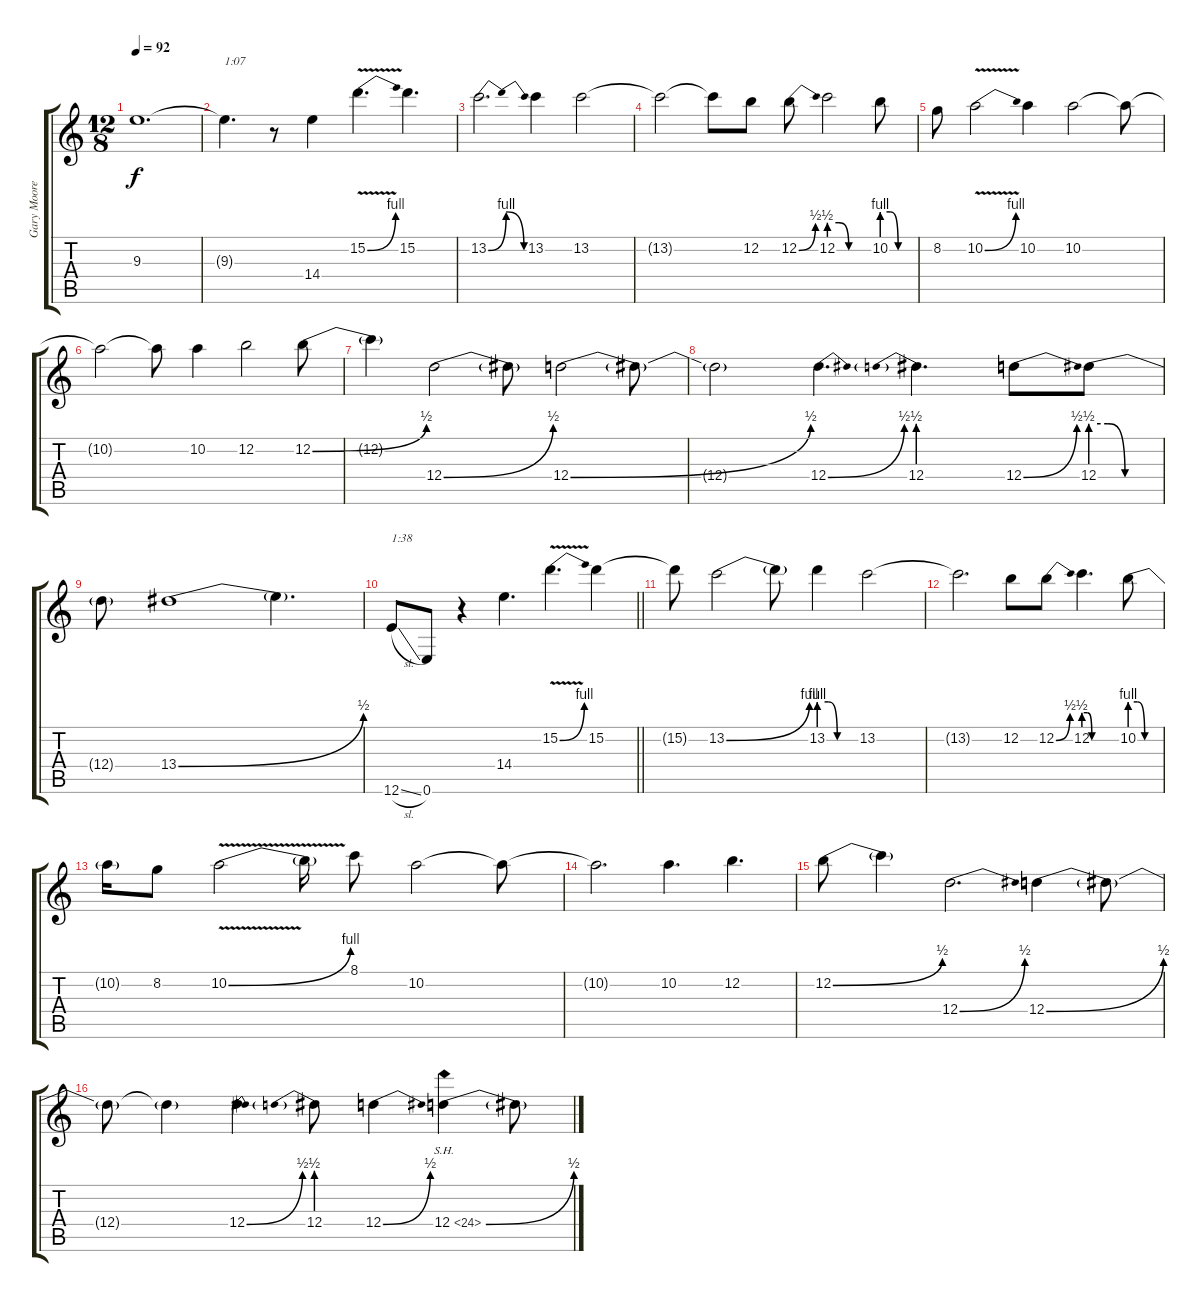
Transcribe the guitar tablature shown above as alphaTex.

\track ("Gary Moore" "Gary Moore") {instrument distortionguitar}
\staff {score tabs}
\tuning (E4 B3 G3 D3 A2 E2) {hide}
\ts (12 8)
\tempo 92
\clef g2
\ks c
9.3{t}.1{d dy f} |
9.3{t}.4{d txt "1:07"} r.8 14.4.4 15.2{be (bend 0 0 60 4) v}.4{d} 15.2.4{d} |
13.2{be (bendrelease 0 0 10 4 30 4 60 0)}.2{d} 13.2.4 13.2.2 |
13.2{t}.2 13.2{t}.8 12.2.8 12.2{be (bend 0 0 60 2)}.8 12.2{be (custom 0 2 15 2 30 0 60 0)}.2 10.2{be (custom 0 4 15 4 30 0 60 0)}.8 |
8.2.8 10.2{be (bend 0 0 60 4) v}.2 10.2.4 10.2.2 10.2{t}.8 |
10.2{t}.2 10.2{t}.8 10.2.4 12.2.2 12.2{be (bend 0 0 60 2)}.8 |
12.2{t}.4 12.4{be (bend 0 0 60 2)}.2 12.4{t}.8 12.4{be (bend 0 0 60 2)}.2 12.4{t}.8 |
12.4{t}.2 12.4{be (bend 0 0 60 2)}.4{d} 12.4{be (prebend 0 2 60 2)}.4{d} 12.4{be (bend 0 0 60 2)}.8 12.4{be (custom 0 2 15 2 30 0 60 0)}.8 |
12.4{t}.8 13.4{be (bend 0 0 60 2)}.1 13.4{t}.4{d} |
\barLineRight lightlight
12.6{sl}.8{txt "1:38"} 0.6.8 r.4 14.4.4{d} 15.2{be (bend 0 0 60 4) v}.4{d} 15.2.4 |
15.2{t}.8 13.2{be (bend 0 0 60 4)}.2 13.2{t}.8 13.2{be (custom 0 4 15 4 30 0 60 0)}.4 13.2.2 |
13.2{t}.2{d} 12.2.8 12.2{be (bend 0 0 60 2)}.8 12.2{be (custom 0 2 7 2 15 0 60 0)}.4{d} 10.2{be (custom 0 4 15 4 30 0 60 0)}.8 |
10.2{t}.16 8.2.8 10.2{be (bend 0 0 60 4) v}.2 10.2{t}.16 8.1.8 10.2.2 10.2{t}.8 |
10.2{t}.2{d} 10.2.4{d} 12.2.4{d} |
12.2{be (bend 0 0 60 2)}.8 12.2{t}.4 12.4{be (bend 0 0 60 2)}.2{d} 12.4{be (bend 0 0 60 2)}.4 12.4{t}.8 |
12.4{t}.8 12.4{t}.4 12.4{be (bend 0 0 60 2)}.4{d} 12.4{be (prebend 0 2 60 2)}.8 12.4{be (bend 0 0 60 2)}.4 12.4{be (bend 0 0 60 2) sh 12}.4 12.4{t}.8
